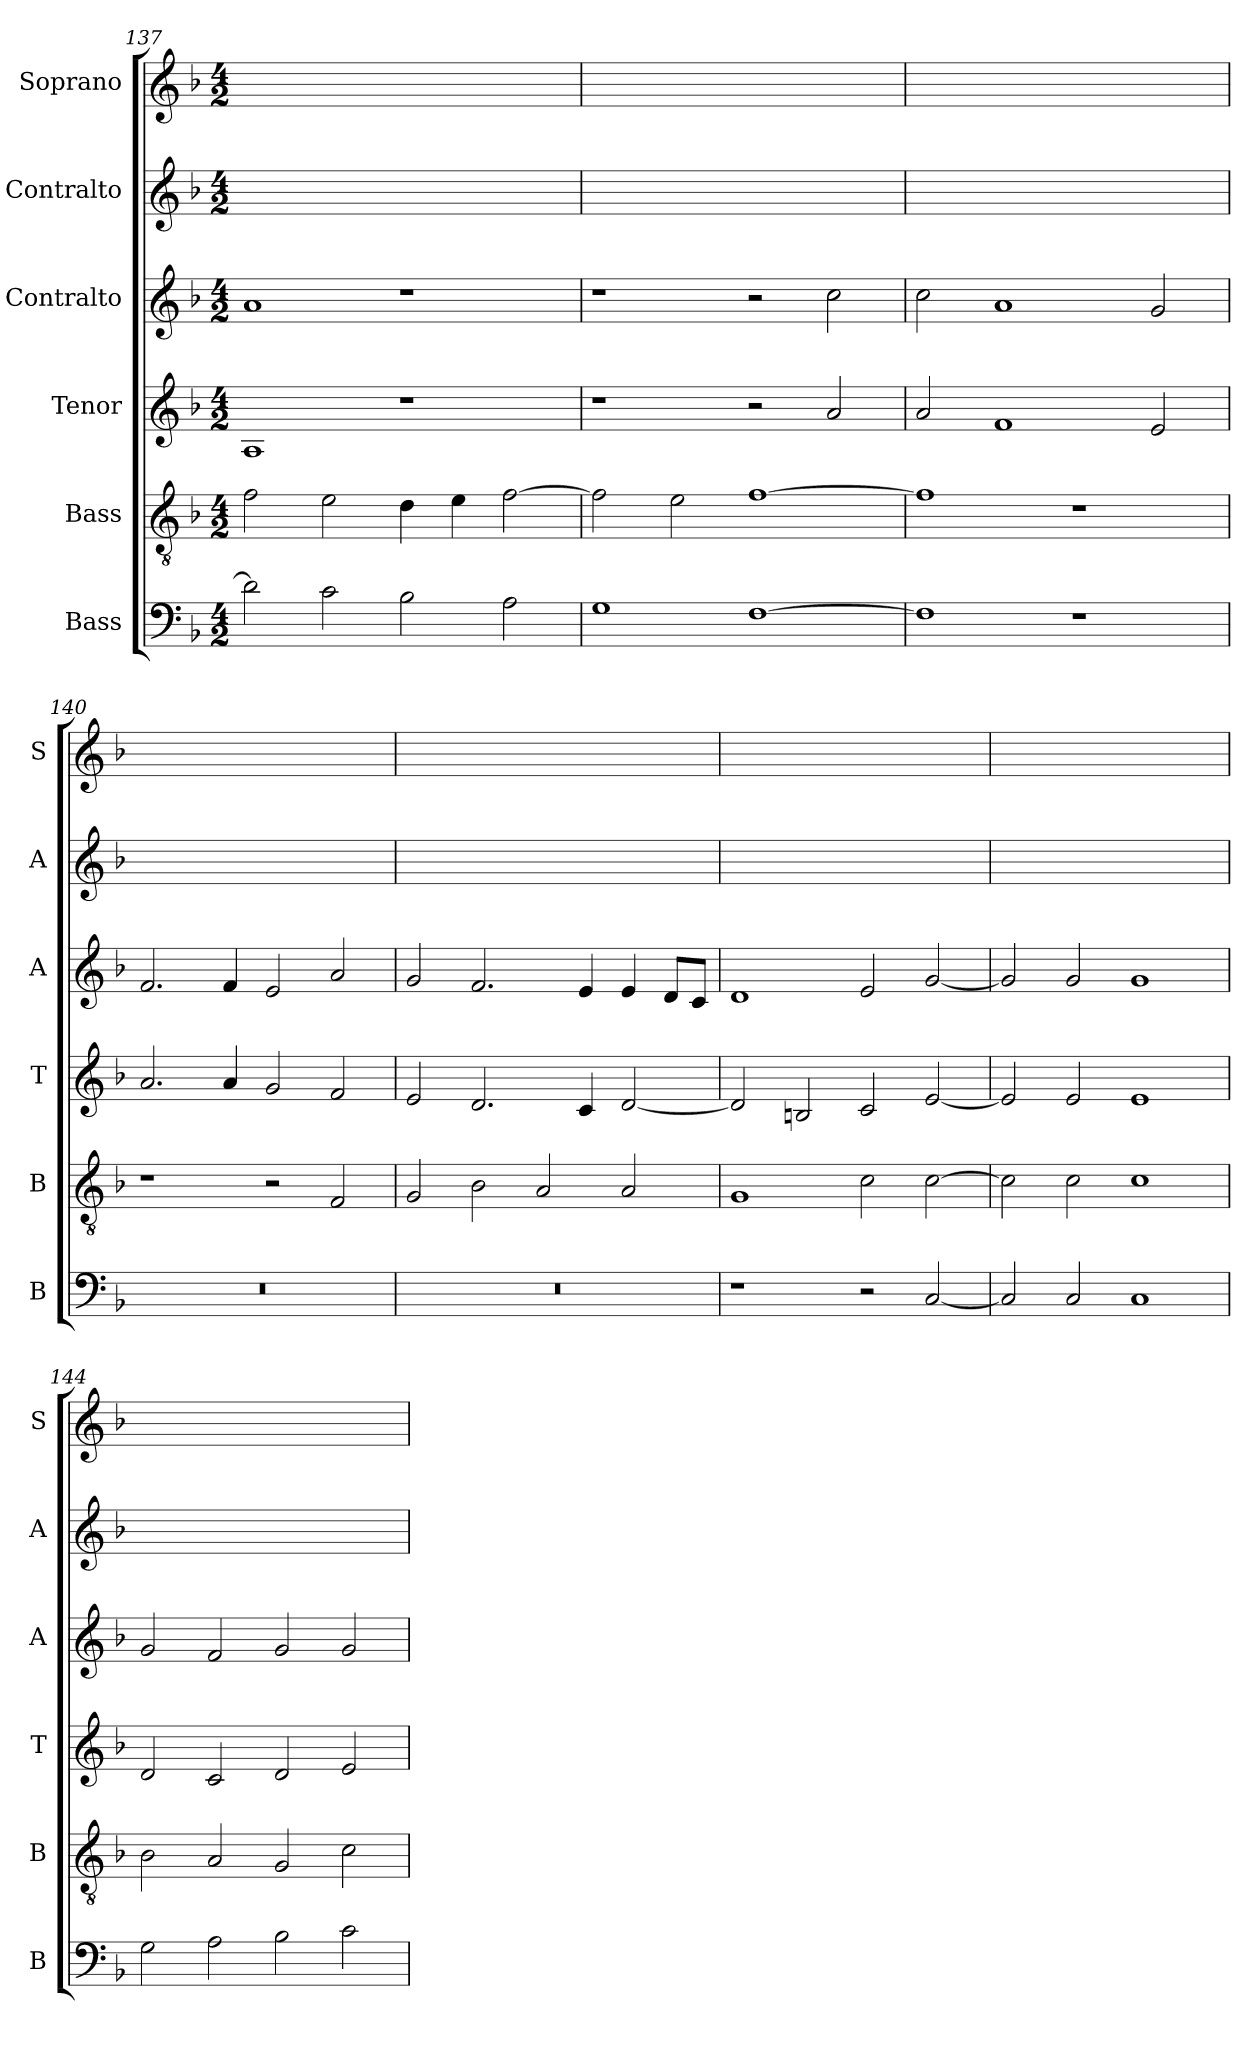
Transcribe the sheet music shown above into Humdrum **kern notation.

**kern	**kern	**kern	**kern	**kern	**kern
*part6	*part5	*part4	*part3	*part2	*part1
*staff6	*staff5	*staff4	*staff3	*staff2	*staff1
*I"Bass	*I"Bass	*I"Tenor	*I"Contralto	*I"Contralto	*I"Soprano
*I'B	*I'B	*I'T	*I'A	*I'A	*I'S
*clefF4	*clefGv2	*clefG2	*clefG2	*clefG2	*clefG2
*k[b-]	*k[b-]	*k[b-]	*k[b-]	*k[b-]	*k[b-]
*F:ion	*F:ion	*F:ion	*F:ion	*F:ion	*F:ion
*M4/2	*M4/2	*M4/2	*M4/2	*M4/2	*M4/2
=137	=137	=137	=137	=137	=137
2d]	2f	1A	1a	0ryy	0ryy
2c	2e	.	.	.	.
2B-	4d	1r	1r	.	.
.	4e	.	.	.	.
2A	[2f	.	.	.	.
=138	=138	=138	=138	=138	=138
1G	2f]	1r	1r	0ryy	0ryy
.	2e	.	.	.	.
[1F	[1f	2r	2r	.	.
.	.	2a	2cc	.	.
=139	=139	=139	=139	=139	=139
1F]	1f]	2a	2cc	0ryy	0ryy
.	.	1f	1a	.	.
1r	1r	.	.	.	.
.	.	2e	2g	.	.
=140	=140	=140	=140	=140	=140
0r	1r	2.a	2.f	0ryy	0ryy
.	.	4a	4f	.	.
.	2r	2g	2e	.	.
.	2F	2f	2a	.	.
=141	=141	=141	=141	=141	=141
0r	2G	2e	2g	0ryy	0ryy
.	2B-	2.d	2.f	.	.
.	2A	.	.	.	.
.	.	4c	4e	.	.
.	2A	[2d	4e	.	.
.	.	.	8d/L	.	.
.	.	.	8c/J	.	.
=142	=142	=142	=142	=142	=142
1r	1G	2d]	1d	0ryy	0ryy
.	.	2Bn	.	.	.
2r	2c	2c	2e	.	.
[2C	[2c	[2e	[2g	.	.
=143	=143	=143	=143	=143	=143
2C]	2c]	2e]	2g]	0ryy	0ryy
2C	2c	2e	2g	.	.
1C	1c	1e	1g	.	.
=144	=144	=144	=144	=144	=144
2G	2B-	2d	2g	0ryy	0ryy
2A	2A	2c	2f	.	.
2B-	2G	2d	2g	.	.
2c	2c	2e	2g	.	.
=	=	=	=	=	=
*-	*-	*-	*-	*-	*-
